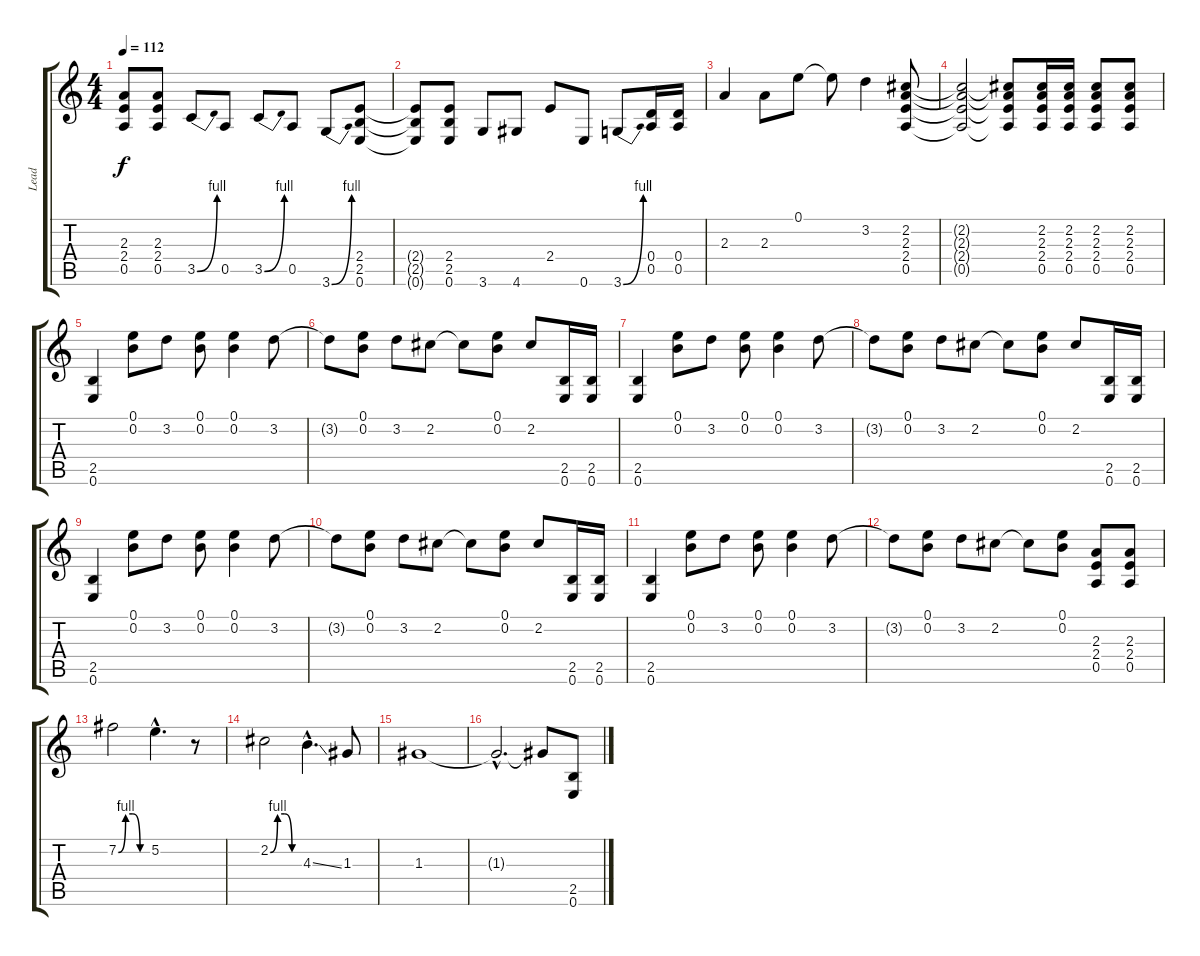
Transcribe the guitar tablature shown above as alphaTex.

\track ("Lead" "Lead") {instrument distortionguitar}
\staff {score tabs}
\tuning (E4 B3 G3 D3 A2 E2) {hide}
\ts (4 4)
\tempo 112
\clef g2
\ks c
(2.3{t} 2.4{t} 0.5{t}).8{dy f} (2.3 2.4 0.5).8 3.5{be (bend 0 0 60 4)}.8 0.5.8 3.5{be (bend 0 0 60 4)}.8 0.5.8 3.6{be (bend 0 0 60 4)}.8 (2.4 2.5 0.6).8 |
(2.4{t} 2.5{t} 0.6{t}).8 (2.4 2.5 0.6).8 3.6.8 4.6.8 2.4.8 0.6.8 3.6{be (bend 0 0 60 4)}.8 (0.4 0.5).16 (0.4 0.5).16 |
2.3.4 2.3.8 0.1.8 0.1{t}.8 3.2.4 (2.2 2.3 2.4 0.5).8 |
(2.2{t} 2.3{t} 2.4{t} 0.5{t}).2 (2.2{t} 2.3{t} 2.4{t} 0.5{t}).8 (2.2 2.3 2.4 0.5).16 (2.2 2.3 2.4 0.5).16 (2.2 2.3 2.4 0.5).8 (2.2 2.3 2.4 0.5).8 |
(2.5 0.6).4 (0.1 0.2).8 3.2.8 (0.1 0.2).8 (0.1 0.2).4 3.2.8 |
3.2{t}.8 (0.1 0.2).8 3.2.8 2.2.8 2.2{t}.8 (0.1 0.2).8 2.2.8 (2.5 0.6).16 (2.5 0.6).16 |
(2.5 0.6).4 (0.1 0.2).8 3.2.8 (0.1 0.2).8 (0.1 0.2).4 3.2.8 |
3.2{t}.8 (0.1 0.2).8 3.2.8 2.2.8 2.2{t}.8 (0.1 0.2).8 2.2.8 (2.5 0.6).16 (2.5 0.6).16 |
(2.5 0.6).4 (0.1 0.2).8 3.2.8 (0.1 0.2).8 (0.1 0.2).4 3.2.8 |
3.2{t}.8 (0.1 0.2).8 3.2.8 2.2.8 2.2{t}.8 (0.1 0.2).8 2.2.8 (2.5 0.6).16 (2.5 0.6).16 |
(2.5 0.6).4 (0.1 0.2).8 3.2.8 (0.1 0.2).8 (0.1 0.2).4 3.2.8 |
3.2{t}.8 (0.1 0.2).8 3.2.8 2.2.8 2.2{t}.8 (0.1 0.2).8 (2.3 2.4 0.5).8 (2.3 2.4 0.5).8 |
7.2{be (custom 0 0 15 4 30 4 45 0 60 0)}.2 5.2{hac}.4{d} r.8 |
2.2{be (custom 0 0 15 4 30 4 45 0 60 0)}.2 4.3{ss hac}.4{d} 1.3.8 |
1.3.1 |
1.3{hac t}.2{d} 1.3{t}.8 (2.5 0.6).8
